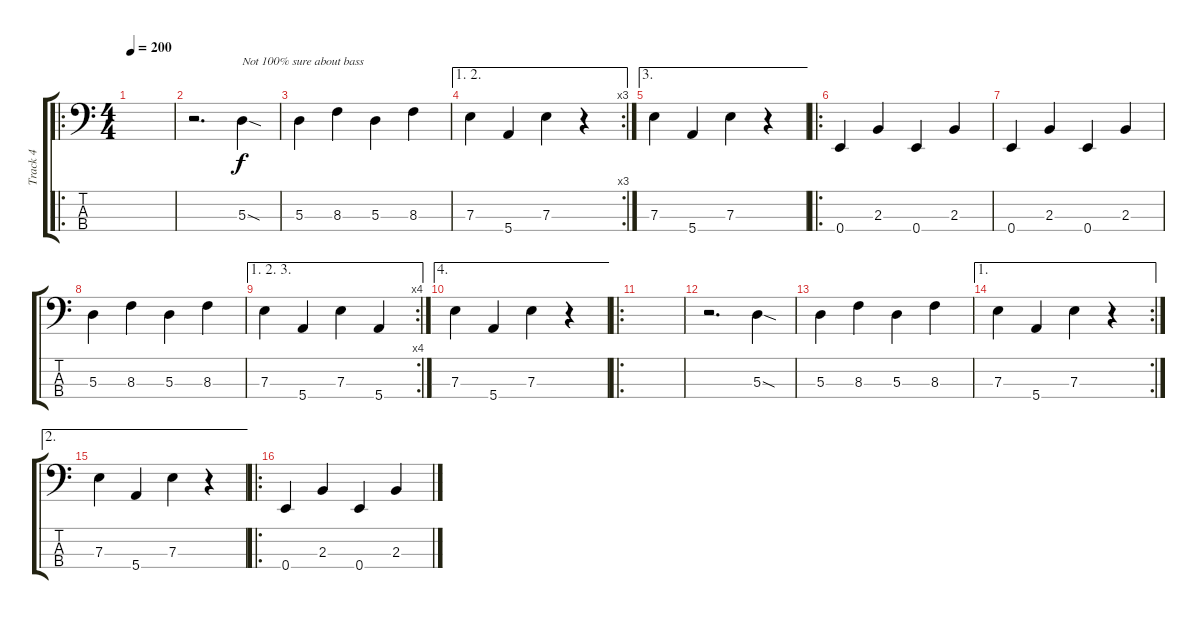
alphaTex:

\track ("Track 4" "Track 4") {instrument electricbassfinger}
\staff {score tabs}
\tuning (G2 D2 A1 E1) {hide}
\ro
\ts (4 4)
\tempo 200
\clef f4
\ks c
|
r.2{d} 5.3{sod}.4{txt "Not 100% sure about bass"} |
5.3.4 8.3.4 5.3.4 8.3.4 |
\ae (1 2)
\rc 3
7.3.4 5.4.4 7.3.4 r.4 |
\ae 3
7.3.4 5.4.4 7.3.4 r.4 |
\ro
0.4.4 2.3.4 0.4.4 2.3.4 |
0.4.4 2.3.4 0.4.4 2.3.4 |
5.3.4 8.3.4 5.3.4 8.3.4 |
\ae (1 2 3)
\rc 4
7.3.4 5.4.4 7.3.4 5.4.4 |
\ae 4
7.3.4 5.4.4 7.3.4 r.4 |
\ro
|
r.2{d} 5.3{sod}.4 |
5.3.4 8.3.4 5.3.4 8.3.4 |
\ae 1
\rc 2
7.3.4 5.4.4 7.3.4 r.4 |
\ae 2
7.3.4 5.4.4 7.3.4 r.4 |
\ro
0.4.4 2.3.4 0.4.4 2.3.4
